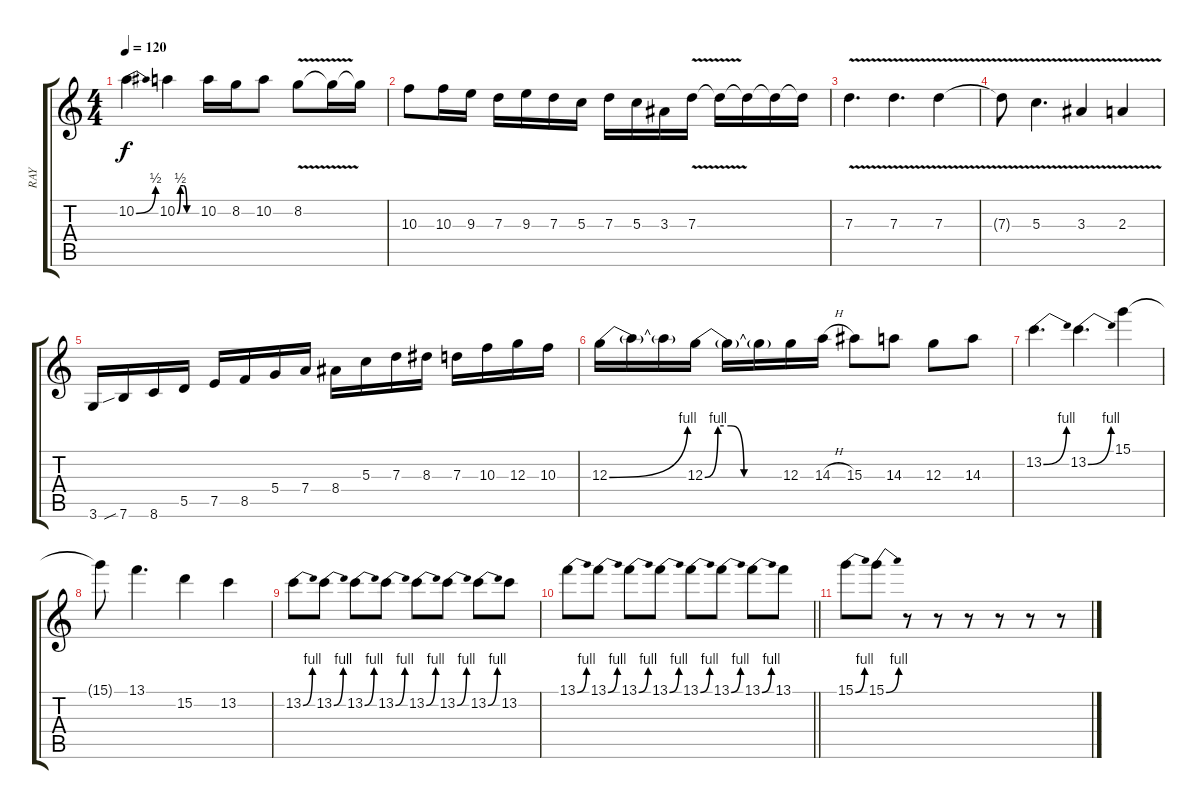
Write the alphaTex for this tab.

\track ("RAY" "RAY") {instrument overdrivenguitar}
\staff {score tabs}
\tuning (E4 B3 G3 D3 A2 E2) {hide}
\ts (4 4)
\tempo 120
\clef g2
\ks c
10.2{be (bend 0 0 60 2)}.4{dy f} 10.2{be (custom 0 0 10 2 20 2 30 0 60 0)}.4 10.2.16 8.2.16 10.2.8 8.2{v}.8 8.2{t}.16 8.2{t}.16 |
10.3.8 10.3.16 9.3.16 7.3.16 9.3.16 7.3.16 5.3.16 7.3.16 5.3.16 3.3.16 7.3{v}.16 7.3{t}.16 7.3{t}.16 7.3{t}.16 7.3{t}.16 |
7.3{v}.4{d} 7.3{v}.4{d} 7.3{v}.4 |
7.3{t}.8 5.3{v}.4{d} 3.3{v}.4 2.3{v}.4 |
3.6.16 7.6{sib}.16 8.6.16 5.5.16 7.5.16 8.5.16 5.4.16 7.4.16 8.4.16 5.3.16 7.3.16 8.3.16 7.3.16 10.3.16 12.3.16 10.3.16 |
12.3{be (bend 0 0 60 4)}.16 12.3{t}.16 12.3{t}.16 12.3{be (custom 0 0 10 4 20 4 30 0 60 0)}.16 12.3{t}.16 12.3{t}.16 12.3.16 14.3{h}.16 15.3.8 14.3.8 12.3.8 14.3.8 |
13.2{be (bend 0 0 60 4)}.4{d volume 13 balance 4} 13.2{be (bend 0 0 60 4)}.4{d} 15.1.4 |
15.1{t}.8 13.1.4{d} 15.2.4 13.2.4 |
13.2{be (bend 0 0 60 4)}.8 13.2{be (bend 0 0 60 4)}.8 13.2{be (bend 0 0 60 4)}.8 13.2{be (bend 0 0 60 4)}.8 13.2{be (bend 0 0 60 4)}.8 13.2{be (bend 0 0 60 4)}.8 13.2{be (bend 0 0 60 4)}.8 13.2.8 |
\barLineRight lightlight
13.1{be (bend 0 0 60 4)}.8 13.1{be (bend 0 0 60 4)}.8 13.1{be (bend 0 0 60 4)}.8 13.1{be (bend 0 0 60 4)}.8 13.1{be (bend 0 0 60 4)}.8 13.1{be (bend 0 0 60 4)}.8 13.1{be (bend 0 0 60 4)}.8 13.1.8 |
15.1{be (bend 0 0 60 4)}.8 15.1{be (bend 0 0 60 4)}.8 r.8 r.8 r.8 r.8 r.8 r.8
